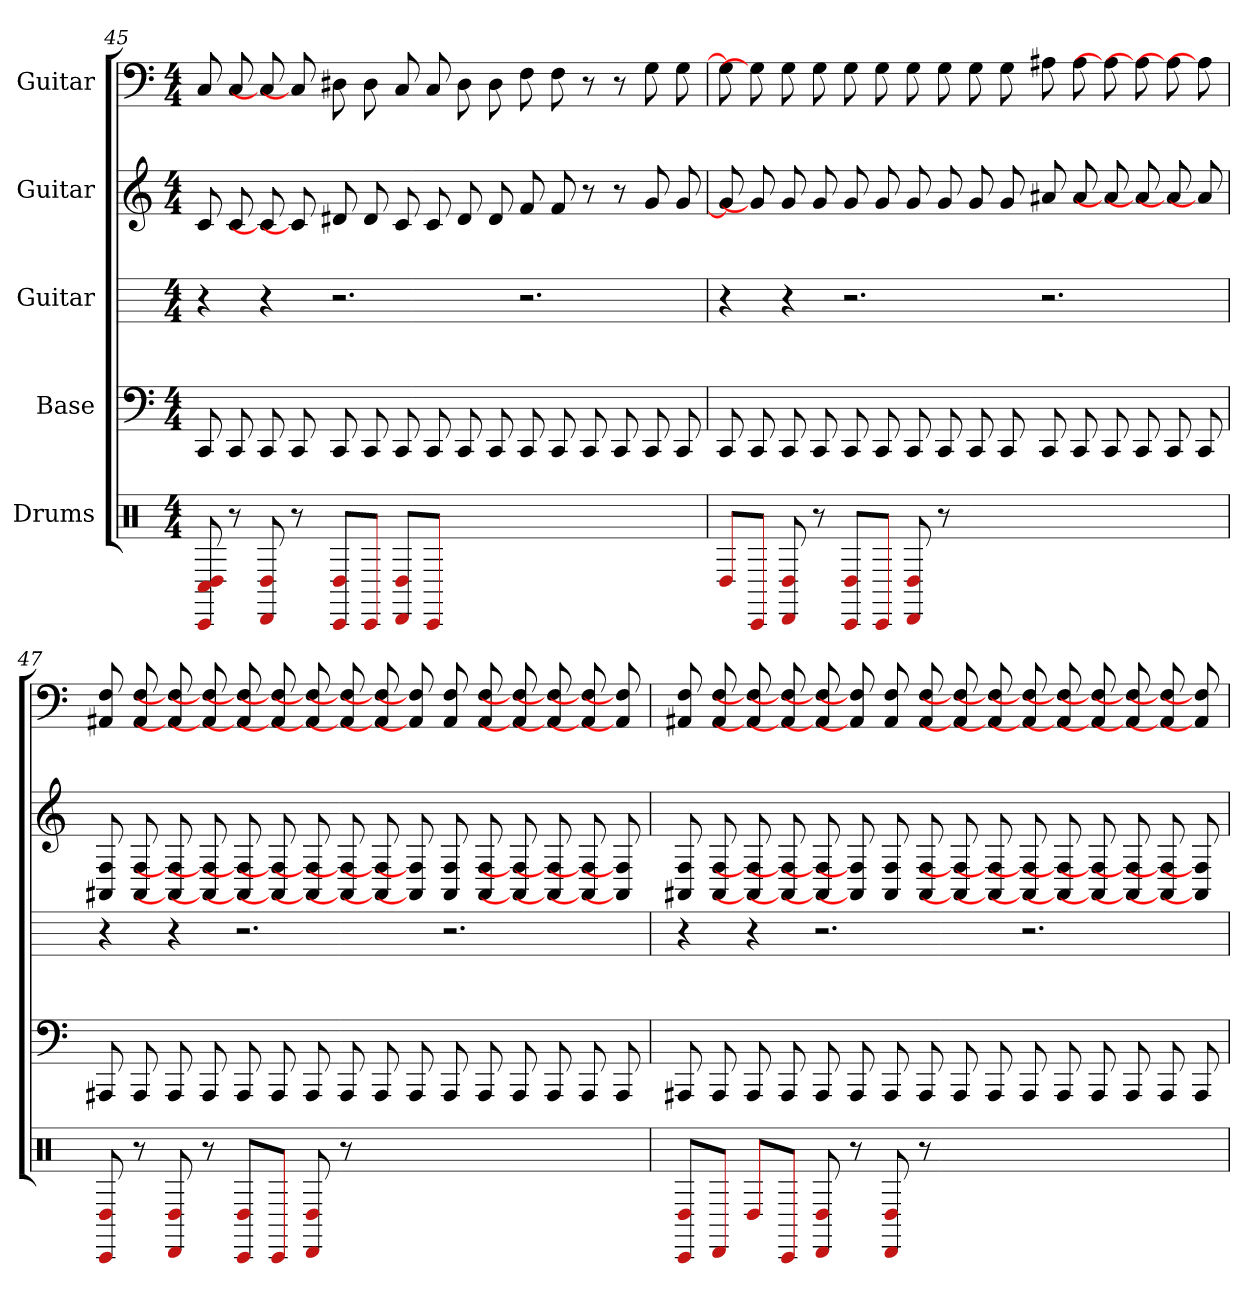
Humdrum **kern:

**kern	**kern	**kern	**kern	**kern
*part5	*part4	*part3	*part2	*part1
*staff5	*staff4	*staff3	*staff2	*staff1
*I"Drums	*I"Base	*I"Guitar	*I"Guitar	*I"Guitar
*clefX	*	*	*	*
*k[]	*k[]	*k[]	*k[]	*k[]
*M4/4	*M4/4	*M4/4	*M4/4	*M4/4
=45	=45	=45	=45	=45
8D# 8C# 8CC	8CC	4r	8c	8C
8r	8CC	.	8c	8C
8D# 8DD	8CC	4r	8c]	8C]
8r	8CC	.	8c]	8C]
8D#/ 8CC/L	8CC	2.r	8d#	8D#
8CC/J	8CC	.	8d#	8D#
8D#/ 8DD/L	8CC	.	8c	8C
8CC/J	8CC	.	8c	8C
1ryy	8CC	.	8d#	8D#
.	8CC	.	8d#	8D#
.	8CC	2.r	8f	8F
.	8CC	.	8f	8F
.	8CC	.	8r	8r
.	8CC	.	8r	8r
.	8CC	.	8g	8G
.	8CC	.	8g	8G
=46	=46	=46	=46	=46
8D#/L	8CC	4r	8g]	8G]
8CC/J	8CC	.	8g]	8G]
8D# 8DD	8CC	4r	8g	8G
8r	8CC	.	8g	8G
8D#/ 8CC/L	8CC	2.r	8g	8G
8CC/J	8CC	.	8g	8G
8D# 8DD	8CC	.	8g	8G
8r	8CC	.	8g	8G
1ryy	8CC	.	8g	8G
.	8CC	.	8g	8G
.	8CC	2.r	8a#	8A#
.	8CC	.	8a#	8A#
.	8CC	.	8a#]	8A#]
.	8CC	.	8a#]	8A#]
.	8CC	.	8a#]	8A#]
.	8CC	.	8a#]	8A#]
=47	=47	=47	=47	=47
8D# 8CC	8AAA#	4r	8F 8AA#	8F 8AA#
8r	8AAA#	.	8F 8AA#	8F 8AA#
8D# 8DD	8AAA#	4r	8F] 8AA#]	8F] 8AA#]
8r	8AAA#	.	8F] 8AA#]	8F] 8AA#]
8D#/ 8CC/L	8AAA#	2.r	8F] 8AA#]	8F] 8AA#]
8CC/J	8AAA#	.	8F] 8AA#]	8F] 8AA#]
8D# 8DD	8AAA#	.	8F] 8AA#]	8F] 8AA#]
8r	8AAA#	.	8F] 8AA#]	8F] 8AA#]
1ryy	8AAA#	.	8F] 8AA#]	8F] 8AA#]
.	8AAA#	.	8F] 8AA#]	8F] 8AA#]
.	8AAA#	2.r	8F 8AA#	8F 8AA#
.	8AAA#	.	8F 8AA#	8F 8AA#
.	8AAA#	.	8F] 8AA#]	8F] 8AA#]
.	8AAA#	.	8F] 8AA#]	8F] 8AA#]
.	8AAA#	.	8F] 8AA#]	8F] 8AA#]
.	8AAA#	.	8F] 8AA#]	8F] 8AA#]
=48	=48	=48	=48	=48
8D#/ 8CC/L	8AAA#	4r	8F 8AA#	8F 8AA#
8DD/J	8AAA#	.	8F 8AA#	8F 8AA#
8D#/L	8AAA#	4r	8F] 8AA#]	8F] 8AA#]
8CC/J	8AAA#	.	8F] 8AA#]	8F] 8AA#]
8D# 8DD	8AAA#	2.r	8F] 8AA#]	8F] 8AA#]
8r	8AAA#	.	8F] 8AA#]	8F] 8AA#]
8D# 8DD	8AAA#	.	8F 8AA#	8F 8AA#
8r	8AAA#	.	8F 8AA#	8F 8AA#
1ryy	8AAA#	.	8F] 8AA#]	8F] 8AA#]
.	8AAA#	.	8F] 8AA#]	8F] 8AA#]
.	8AAA#	2.r	8F] 8AA#]	8F] 8AA#]
.	8AAA#	.	8F] 8AA#]	8F] 8AA#]
.	8AAA#	.	8F] 8AA#]	8F] 8AA#]
.	8AAA#	.	8F] 8AA#]	8F] 8AA#]
.	8AAA#	.	8F] 8AA#]	8F] 8AA#]
.	8AAA#	.	8F] 8AA#]	8F] 8AA#]
=	=	=	=	=
*-	*-	*-	*-	*-
